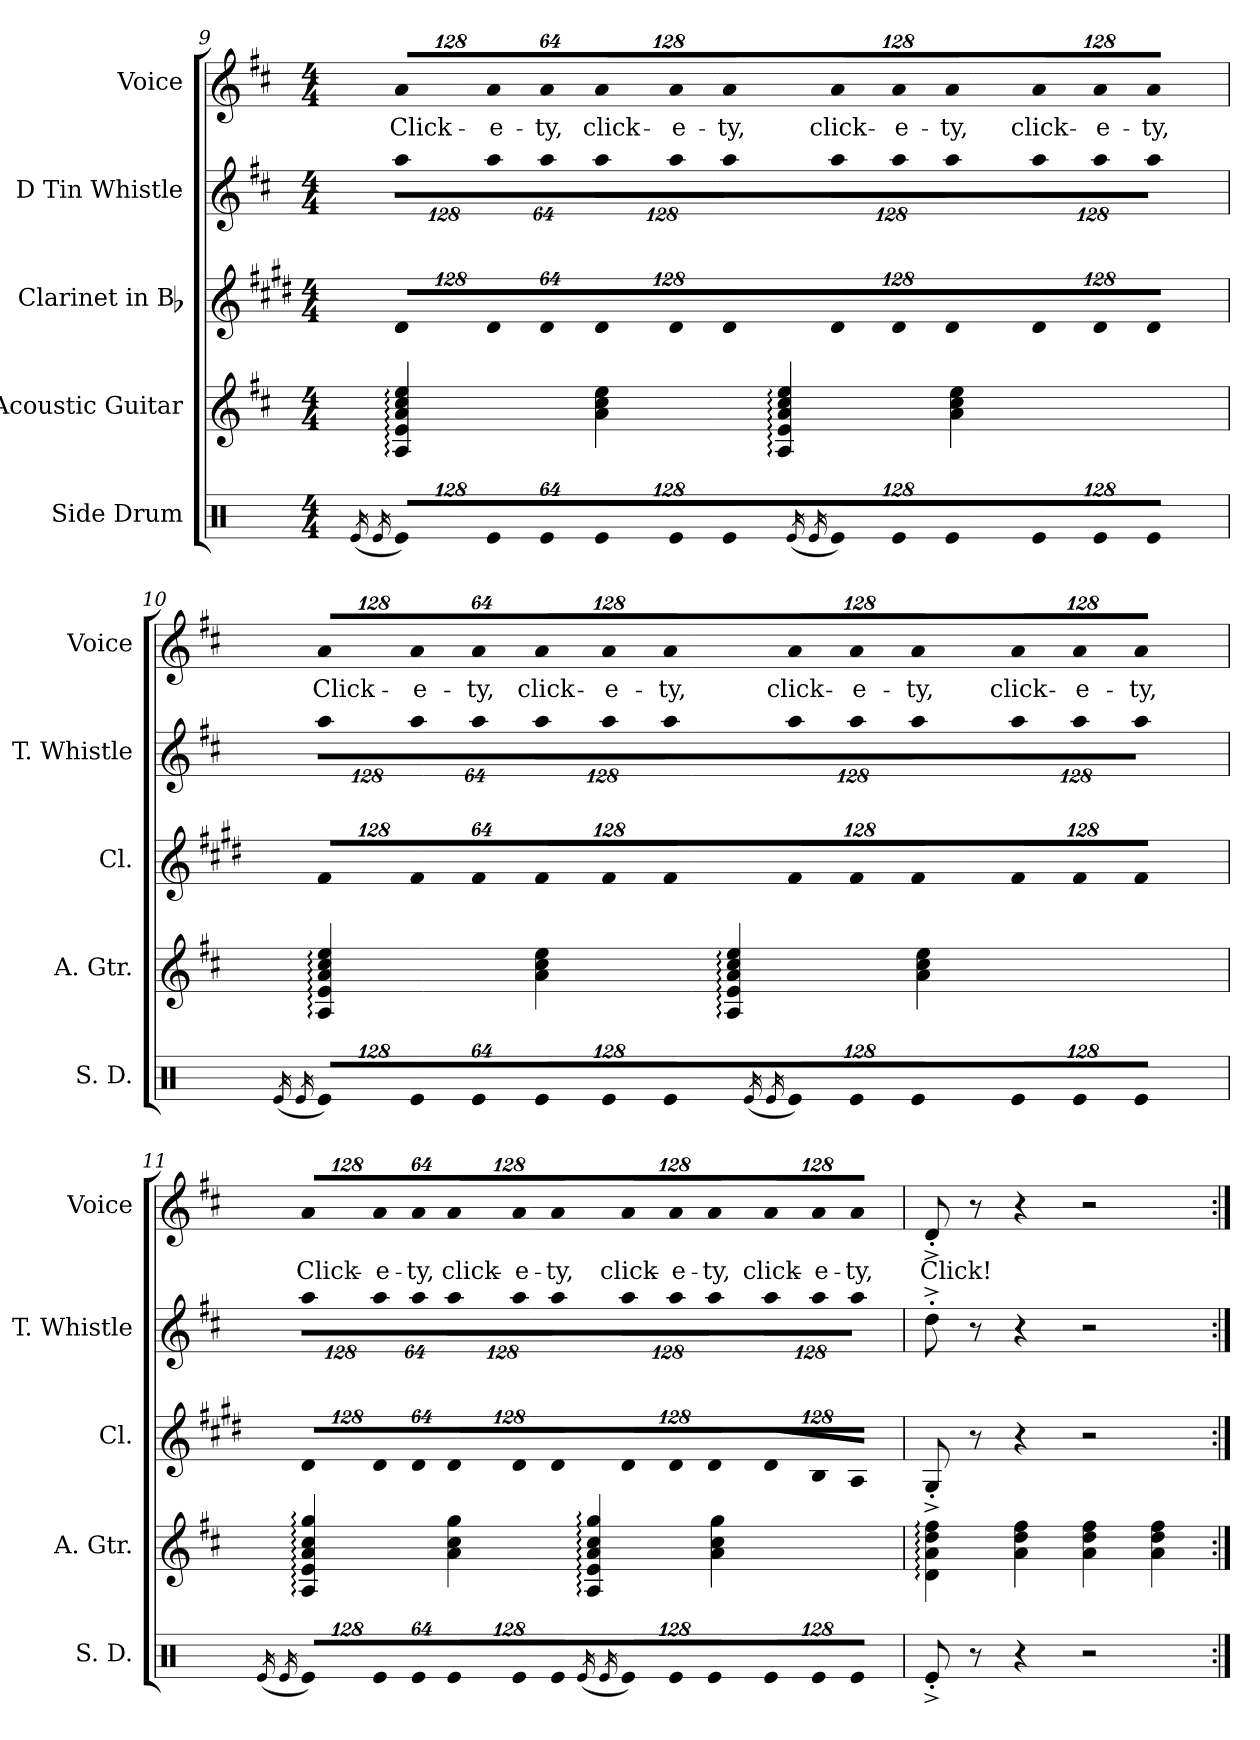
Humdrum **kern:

**kern	**kern	**kern	**kern	**kern	**text
*part5	*part4	*part3	*part2	*part1	*part1
*staff5	*staff4	*staff3	*staff2	*staff1	*staff1
*I"Side Drum	*I"Acoustic Guitar	*I"Clarinet in Bb	*I"D Tin Whistle	*I"Voice	*
*I'S. D.	*I'A. Gtr.	*I'Cl.	*I'T. Whistle	*I'Voice	*
*clefX	*clefG2	*clefG2	*clefG2	*clefG2	*
*	*ITrd7c12	*ITrd1c2	*ITrd-7c-12	*	*
*k[]	*k[f#c#]	*k[f#c#]	*k[f#c#]	*k[f#c#]	*
*C:	*D:	*D:	*D:	*D:	*
*M4/4	*M4/4	*M4/4	*M4/4	*M4/4	*
=9	=9	=9	=9	=9	=9
(16qRei/	.	.	.	.	.
16qRei/	.	.	.	.	.
*Xbrackettup	*	*	*	*	*
!LO:N:vis=8	!	!	!	!	!
*	*	*Xbrackettup	*	*	*
!	!	!LO:N:vis=8	!	!	!
*	*	*	*Xbrackettup	*	*
!	!	!	!LO:N:vis=8	!	!
*	*	*	*	*Xbrackettup	*
!	!	!	!	!LO:N:vis=8	!
!	!	!	!	!	!LO:LY:b:color=#000000
1024%85Rei/L)	4AAi/: 4Ei: 4Ai: 4c#i: 4ei:	1024%85c#i/L	1024%85aaai\L	1024%85ai/L	Click-
!LO:N:vis=8	!	!LO:N:vis=8	!LO:N:vis=8	!LO:N:vis=8	!
!	!	!	!	!	!LO:LY:b:color=#000000
1024%85Rei/	.	1024%85c#i/	1024%85aaai\	1024%85ai/	-e-
!LO:N:vis=8	!	!LO:N:vis=8	!LO:N:vis=8	!LO:N:vis=8	!
!	!	!	!	!	!LO:LY:b:color=#000000
512%43Rei/J	.	512%43c#i/J	512%43aaai\J	512%43ai/J	-ty,
!LO:N:vis=8	!	!LO:N:vis=8	!LO:N:vis=8	!LO:N:vis=8	!
!	!	!	!	!	!LO:LY:b:color=#000000
1024%85Rei/L	4Ai\ 4c#i 4ei	1024%85c#i/L	1024%85aaai\L	1024%85ai/L	click-
!LO:N:vis=8	!	!LO:N:vis=8	!LO:N:vis=8	!LO:N:vis=8	!
!	!	!	!	!	!LO:LY:b:color=#000000
1024%85Rei/	.	1024%85c#i/	1024%85aaai\	1024%85ai/	-e-
!LO:N:vis=8	!	!LO:N:vis=8	!LO:N:vis=8	!LO:N:vis=8	!
!	!	!	!	!	!LO:LY:b:color=#000000
512%43Rei/J	.	512%43c#i/J	512%43aaai\J	512%43ai/J	-ty,
(16qRei/	.	.	.	.	.
16qRei/	.	.	.	.	.
!LO:N:vis=8	!	!LO:N:vis=8	!LO:N:vis=8	!LO:N:vis=8	!
!	!	!	!	!	!LO:LY:b:color=#000000
1024%85Rei/L)	4AAi/: 4Ei: 4Ai: 4c#i: 4ei:	1024%85c#i/L	1024%85aaai\L	1024%85ai/L	click-
!LO:N:vis=8	!	!LO:N:vis=8	!LO:N:vis=8	!LO:N:vis=8	!
!	!	!	!	!	!LO:LY:b:color=#000000
1024%85Rei/	.	1024%85c#i/	1024%85aaai\	1024%85ai/	-e-
!LO:N:vis=8	!	!LO:N:vis=8	!LO:N:vis=8	!LO:N:vis=8	!
!	!	!	!	!	!LO:LY:b:color=#000000
512%43Rei/J	.	512%43c#i/J	512%43aaai\J	512%43ai/J	-ty,
!LO:N:vis=8	!	!LO:N:vis=8	!LO:N:vis=8	!LO:N:vis=8	!
!	!	!	!	!	!LO:LY:b:color=#000000
1024%85Rei/L	4Ai\ 4c#i 4ei	1024%85c#i/L	1024%85aaai\L	1024%85ai/L	click-
!LO:N:vis=8	!	!LO:N:vis=8	!LO:N:vis=8	!LO:N:vis=8	!
!	!	!	!	!	!LO:LY:b:color=#000000
1024%85Rei/	.	1024%85c#i/	1024%85aaai\	1024%85ai/	-e-
!LO:N:vis=8	!	!LO:N:vis=8	!LO:N:vis=8	!LO:N:vis=8	!
!	!	!	!	!	!LO:LY:b:color=#000000
512%43Rei/J	.	512%43c#i/J	512%43aaai\J	512%43ai/J	-ty,
!!LO:PB:g=z
=10	=10	=10	=10	=10	=10
(16qRei/	.	.	.	.	.
16qRei/	.	.	.	.	.
!LO:N:vis=8	!	!LO:N:vis=8	!LO:N:vis=8	!LO:N:vis=8	!
!	!	!	!	!	!LO:LY:b:color=#000000
1024%85Rei/L)	4AAi/: 4Ei: 4Ai: 4c#i: 4ei:	1024%85ei/L	1024%85aaai\L	1024%85ai/L	Click-
!LO:N:vis=8	!	!LO:N:vis=8	!LO:N:vis=8	!LO:N:vis=8	!
!	!	!	!	!	!LO:LY:b:color=#000000
1024%85Rei/	.	1024%85ei/	1024%85aaai\	1024%85ai/	-e-
!LO:N:vis=8	!	!LO:N:vis=8	!LO:N:vis=8	!LO:N:vis=8	!
!	!	!	!	!	!LO:LY:b:color=#000000
512%43Rei/J	.	512%43ei/J	512%43aaai\J	512%43ai/J	-ty,
!LO:N:vis=8	!	!LO:N:vis=8	!LO:N:vis=8	!LO:N:vis=8	!
!	!	!	!	!	!LO:LY:b:color=#000000
1024%85Rei/L	4Ai\ 4c#i 4ei	1024%85ei/L	1024%85aaai\L	1024%85ai/L	click-
!LO:N:vis=8	!	!LO:N:vis=8	!LO:N:vis=8	!LO:N:vis=8	!
!	!	!	!	!	!LO:LY:b:color=#000000
1024%85Rei/	.	1024%85ei/	1024%85aaai\	1024%85ai/	-e-
!LO:N:vis=8	!	!LO:N:vis=8	!LO:N:vis=8	!LO:N:vis=8	!
!	!	!	!	!	!LO:LY:b:color=#000000
512%43Rei/J	.	512%43ei/J	512%43aaai\J	512%43ai/J	-ty,
(16qRei/	.	.	.	.	.
16qRei/	.	.	.	.	.
!LO:N:vis=8	!	!LO:N:vis=8	!LO:N:vis=8	!LO:N:vis=8	!
!	!	!	!	!	!LO:LY:b:color=#000000
1024%85Rei/L)	4AAi/: 4Ei: 4Ai: 4c#i: 4ei:	1024%85ei/L	1024%85aaai\L	1024%85ai/L	click-
!LO:N:vis=8	!	!LO:N:vis=8	!LO:N:vis=8	!LO:N:vis=8	!
!	!	!	!	!	!LO:LY:b:color=#000000
1024%85Rei/	.	1024%85ei/	1024%85aaai\	1024%85ai/	-e-
!LO:N:vis=8	!	!LO:N:vis=8	!LO:N:vis=8	!LO:N:vis=8	!
!	!	!	!	!	!LO:LY:b:color=#000000
512%43Rei/J	.	512%43ei/J	512%43aaai\J	512%43ai/J	-ty,
!LO:N:vis=8	!	!LO:N:vis=8	!LO:N:vis=8	!LO:N:vis=8	!
!	!	!	!	!	!LO:LY:b:color=#000000
1024%85Rei/L	4Ai\ 4c#i 4ei	1024%85ei/L	1024%85aaai\L	1024%85ai/L	click-
!LO:N:vis=8	!	!LO:N:vis=8	!LO:N:vis=8	!LO:N:vis=8	!
!	!	!	!	!	!LO:LY:b:color=#000000
1024%85Rei/	.	1024%85ei/	1024%85aaai\	1024%85ai/	-e-
!LO:N:vis=8	!	!LO:N:vis=8	!LO:N:vis=8	!LO:N:vis=8	!
!	!	!	!	!	!LO:LY:b:color=#000000
512%43Rei/J	.	512%43ei/J	512%43aaai\J	512%43ai/J	-ty,
!!LO:LB:g=z
=11	=11	=11	=11	=11	=11
(16qRei/	.	.	.	.	.
16qRei/	.	.	.	.	.
!LO:N:vis=8	!	!LO:N:vis=8	!LO:N:vis=8	!LO:N:vis=8	!
!	!	!	!	!	!LO:LY:b:color=#000000
1024%85Rei/L)	4AAi/: 4Ei: 4Ai: 4c#i: 4gi:	1024%85c#i/L	1024%85aaai\L	1024%85ai/L	Click-
!LO:N:vis=8	!	!LO:N:vis=8	!LO:N:vis=8	!LO:N:vis=8	!
!	!	!	!	!	!LO:LY:b:color=#000000
1024%85Rei/	.	1024%85c#i/	1024%85aaai\	1024%85ai/	-e-
!LO:N:vis=8	!	!LO:N:vis=8	!LO:N:vis=8	!LO:N:vis=8	!
!	!	!	!	!	!LO:LY:b:color=#000000
512%43Rei/J	.	512%43c#i/J	512%43aaai\J	512%43ai/J	-ty,
!LO:N:vis=8	!	!LO:N:vis=8	!LO:N:vis=8	!LO:N:vis=8	!
!	!	!	!	!	!LO:LY:b:color=#000000
1024%85Rei/L	4Ai\ 4c#i 4gi	1024%85c#i/L	1024%85aaai\L	1024%85ai/L	click-
!LO:N:vis=8	!	!LO:N:vis=8	!LO:N:vis=8	!LO:N:vis=8	!
!	!	!	!	!	!LO:LY:b:color=#000000
1024%85Rei/	.	1024%85c#i/	1024%85aaai\	1024%85ai/	-e-
!LO:N:vis=8	!	!LO:N:vis=8	!LO:N:vis=8	!LO:N:vis=8	!
!	!	!	!	!	!LO:LY:b:color=#000000
512%43Rei/J	.	512%43c#i/J	512%43aaai\J	512%43ai/J	-ty,
(16qRei/	.	.	.	.	.
16qRei/	.	.	.	.	.
!LO:N:vis=8	!	!LO:N:vis=8	!LO:N:vis=8	!LO:N:vis=8	!
!	!	!	!	!	!LO:LY:b:color=#000000
1024%85Rei/L)	4AAi/: 4Ei: 4Ai: 4c#i: 4gi:	1024%85c#i/L	1024%85aaai\L	1024%85ai/L	click-
!LO:N:vis=8	!	!LO:N:vis=8	!LO:N:vis=8	!LO:N:vis=8	!
!	!	!	!	!	!LO:LY:b:color=#000000
1024%85Rei/	.	1024%85c#i/	1024%85aaai\	1024%85ai/	-e-
!LO:N:vis=8	!	!LO:N:vis=8	!LO:N:vis=8	!LO:N:vis=8	!
!	!	!	!	!	!LO:LY:b:color=#000000
512%43Rei/J	.	512%43c#i/J	512%43aaai\J	512%43ai/J	-ty,
!LO:N:vis=8	!	!LO:N:vis=8	!LO:N:vis=8	!LO:N:vis=8	!
!	!	!	!	!	!LO:LY:b:color=#000000
1024%85Rei/L	4Ai\ 4c#i 4gi	1024%85c#i/L	1024%85aaai\L	1024%85ai/L	click-
!LO:N:vis=8	!	!LO:N:vis=8	!LO:N:vis=8	!LO:N:vis=8	!
!	!	!	!	!	!LO:LY:b:color=#000000
1024%85Rei/	.	1024%85Ai/	1024%85aaai\	1024%85ai/	-e-
!LO:N:vis=8	!	!LO:N:vis=8	!LO:N:vis=8	!LO:N:vis=8	!
!	!	!	!	!	!LO:LY:b:color=#000000
512%43Rei/J	.	512%43Gi/J	512%43aaai\J	512%43ai/J	-ty,
=12	=12	=12	=12	=12	=12
!	!	!	!	!	!LO:LY:b:color=#000000
8Re'^i/	4Di\: 4Ai: 4di: 4f#i:	8F#'^i/	8ddd'^i\	8d'^i/	Click!
8r	.	8r	8r	8r	.
4r	4Ai\ 4di 4f#i	4r	4r	4r	.
2r	4Ai\ 4di 4f#i	2r	2r	2r	.
.	4Ai\ 4di 4f#i	.	.	.	.
=:|!	=:|!	=:|!	=:|!	=:|!	=:|!
*-	*-	*-	*-	*-	*-
